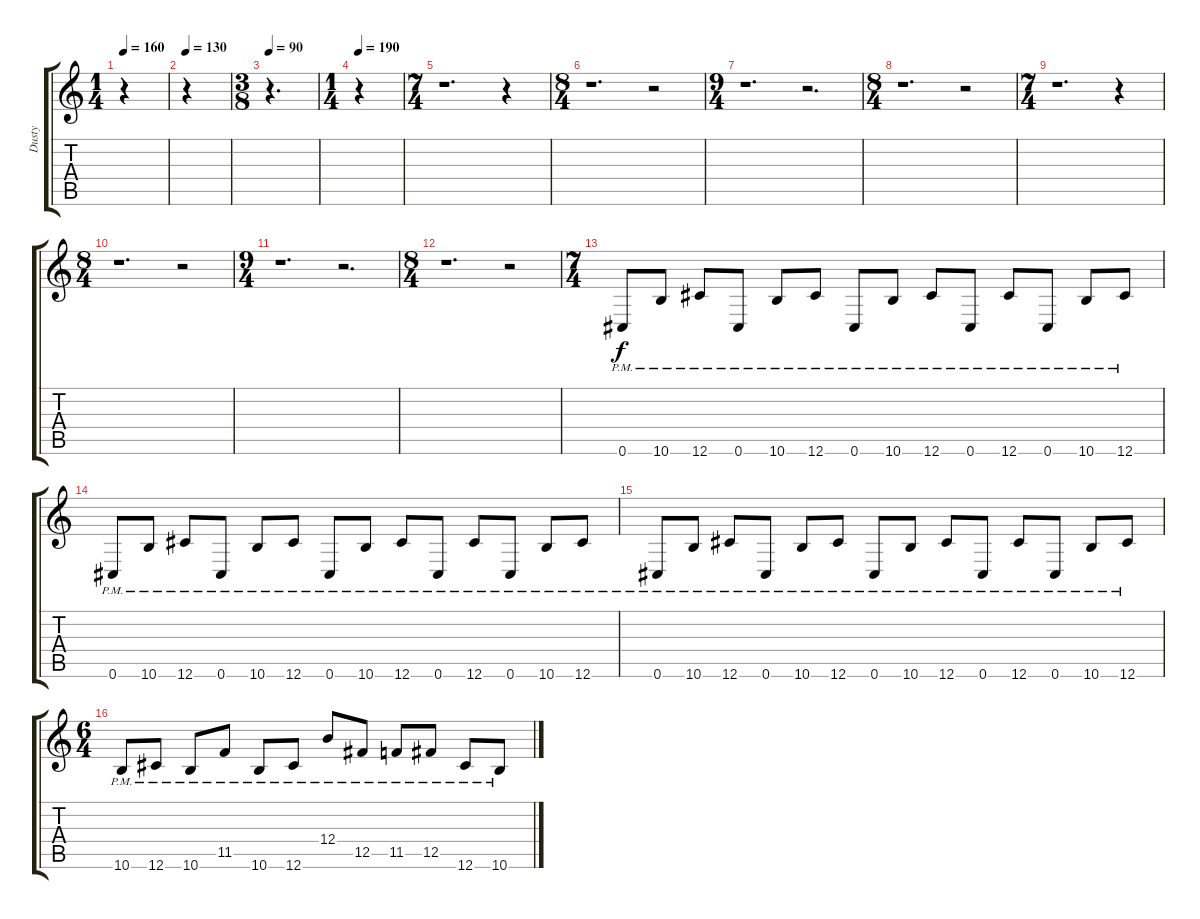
\track ("Dusty" "Dusty") {instrument distortionguitar}
\staff {score tabs}
\tuning (Db4 Ab3 E3 B2 Gb2 Db2) {hide}
\ts (1 4)
\tempo 160
\clef g2
\ks c
r.4{dy f} |
\tempo 130
r.4 |
\ts (3 8)
\tempo 90
r.4{d} |
\ts (1 4)
\tempo 190
r.4 |
\ts (7 4)
\section ("" "")
r.1{d} r.4 |
\ts (8 4)
r.1{d} r.2 |
\ts (9 4)
r.1{d} r.2{d} |
\ts (8 4)
r.1{d} r.2 |
\ts (7 4)
r.1{d} r.4 |
\ts (8 4)
r.1{d} r.2 |
\ts (9 4)
r.1{d} r.2{d} |
\ts (8 4)
r.1{d} r.2 |
\ts (7 4)
\section ("" "")
0.6{pm}.8 10.6{pm}.8 12.6{pm}.8 0.6{pm}.8 10.6{pm}.8 12.6{pm}.8 0.6{pm}.8 10.6{pm}.8 12.6{pm}.8 0.6{pm}.8 12.6{pm}.8 0.6{pm}.8 10.6{pm}.8 12.6{pm}.8 |
0.6{pm}.8 10.6{pm}.8 12.6{pm}.8 0.6{pm}.8 10.6{pm}.8 12.6{pm}.8 0.6{pm}.8 10.6{pm}.8 12.6{pm}.8 0.6{pm}.8 12.6{pm}.8 0.6{pm}.8 10.6{pm}.8 12.6{pm}.8 |
0.6{pm}.8 10.6{pm}.8 12.6{pm}.8 0.6{pm}.8 10.6{pm}.8 12.6{pm}.8 0.6{pm}.8 10.6{pm}.8 12.6{pm}.8 0.6{pm}.8 12.6{pm}.8 0.6{pm}.8 10.6{pm}.8 12.6{pm}.8 |
\ts (6 4)
10.6{pm}.8 12.6{pm}.8 10.6{pm}.8 11.5{pm}.8 10.6{pm}.8 12.6{pm}.8 12.4{pm}.8 12.5{pm}.8 11.5{pm}.8 12.5{pm}.8 12.6{pm}.8 10.6{pm}.8
